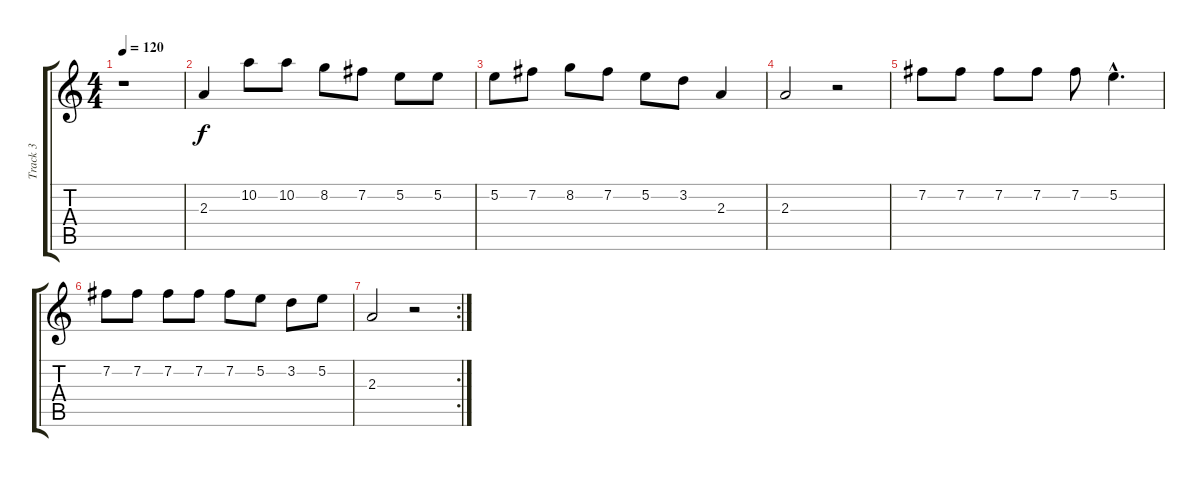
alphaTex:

\track ("Track 3" "Track 3") {instrument distortionguitar}
\staff {score tabs}
\tuning (E4 B3 G3 D3 A2 E2) {hide}
\ts (4 4)
\tempo 120
\clef g2
\ks c
r.1{dy f} |
2.3.4{lyrics (0 "") lyrics (1 "") lyrics (2 "") lyrics (3 "") lyrics (4 "")} 10.2.8{lyrics (0 "") lyrics (1 "") lyrics (2 "") lyrics (3 "") lyrics (4 "")} 10.2.8{lyrics (0 "") lyrics (1 "") lyrics (2 "") lyrics (3 "") lyrics (4 "")} 8.2.8{lyrics (0 "") lyrics (1 "") lyrics (2 "") lyrics (3 "") lyrics (4 "")} 7.2.8{lyrics (0 "") lyrics (1 "") lyrics (2 "") lyrics (3 "") lyrics (4 "")} 5.2.8{lyrics (0 "") lyrics (1 "") lyrics (2 "") lyrics (3 "") lyrics (4 "")} 5.2.8{lyrics (0 "") lyrics (1 "") lyrics (2 "") lyrics (3 "") lyrics (4 "")} |
5.2.8{lyrics (0 "") lyrics (1 "") lyrics (2 "") lyrics (3 "") lyrics (4 "")} 7.2.8{lyrics (0 "") lyrics (1 "") lyrics (2 "") lyrics (3 "") lyrics (4 "")} 8.2.8{lyrics (0 "") lyrics (1 "") lyrics (2 "") lyrics (3 "") lyrics (4 "")} 7.2.8{lyrics (0 "") lyrics (1 "") lyrics (2 "") lyrics (3 "") lyrics (4 "")} 5.2.8{lyrics (0 "") lyrics (1 "") lyrics (2 "") lyrics (3 "") lyrics (4 "")} 3.2.8{lyrics (0 "") lyrics (1 "") lyrics (2 "") lyrics (3 "") lyrics (4 "")} 2.3.4{lyrics (0 "") lyrics (1 "") lyrics (2 "") lyrics (3 "") lyrics (4 "")} |
2.3.2 r.2 |
7.2.8 7.2.8 7.2.8 7.2.8 7.2.8 5.2{hac}.4{d} |
7.2.8 7.2.8 7.2.8 7.2.8 7.2.8 5.2.8 3.2.8 5.2.8 |
\rc 2
2.3.2 r.2
